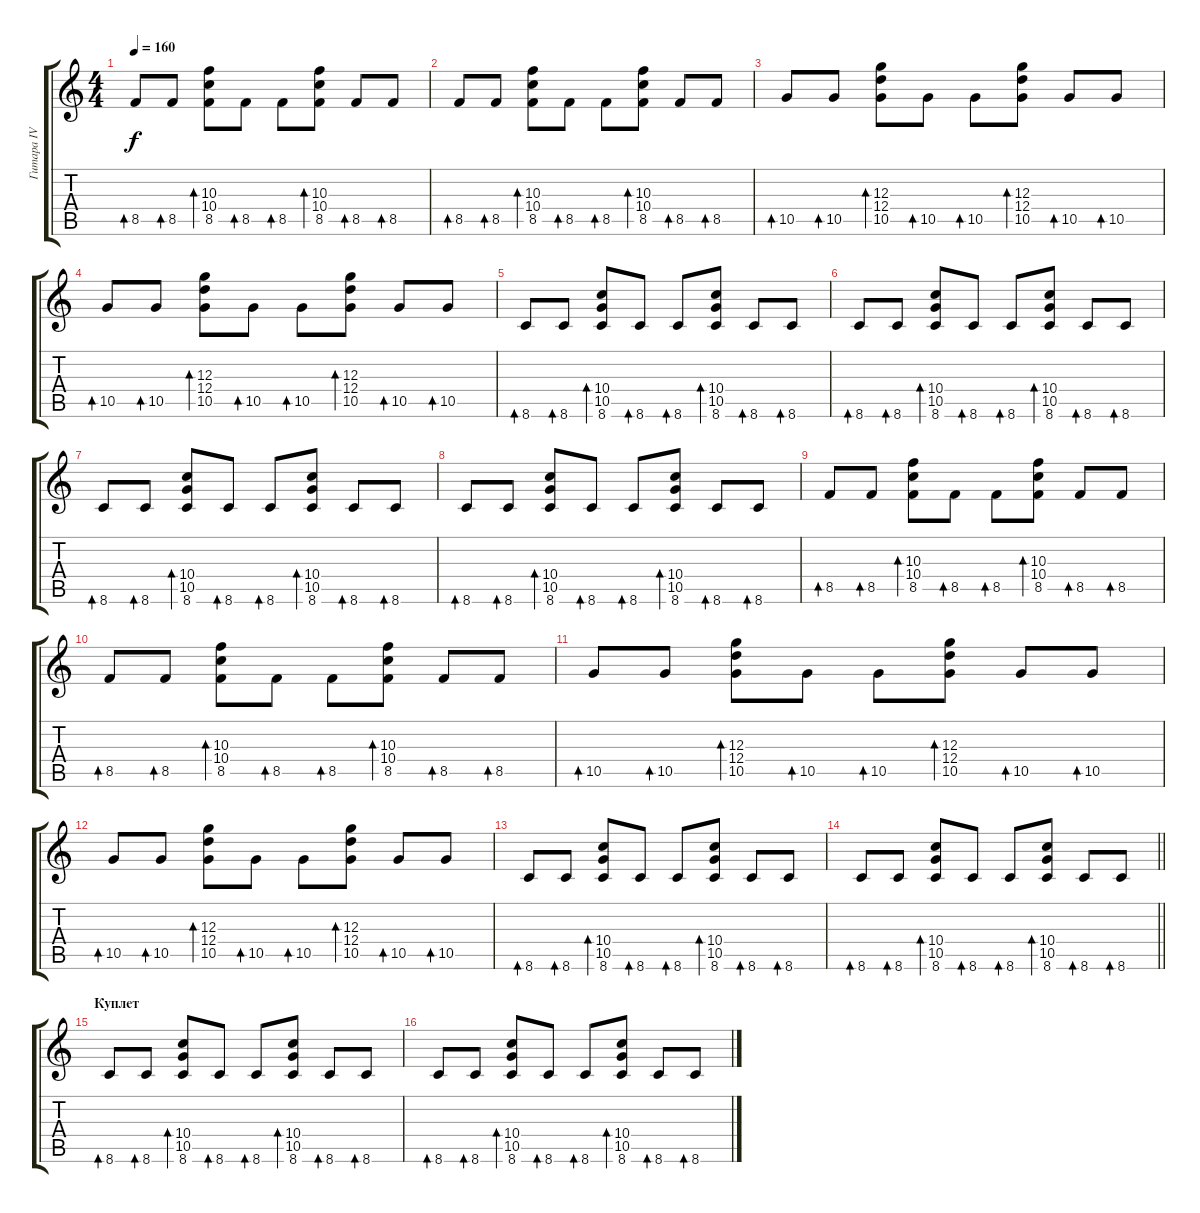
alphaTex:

\track ("Гитара IV" "Гитара IV") {instrument overdrivenguitar}
\staff {score tabs}
\tuning (E4 B3 G3 D3 A2 E2) {hide}
\ts (4 4)
\tempo 160
\clef g2
\ks c
8.5.8{bd 60 dy f} 8.5.8{bd 60} (10.3 10.4 8.5).8{bd 60} 8.5.8{bd 60} 8.5.8{bd 60} (10.3 10.4 8.5).8{bd 60} 8.5.8{bd 60} 8.5.8{bd 60} |
8.5.8{bd 60} 8.5.8{bd 60} (10.3 10.4 8.5).8{bd 60} 8.5.8{bd 60} 8.5.8{bd 60} (10.3 10.4 8.5).8{bd 60} 8.5.8{bd 60} 8.5.8{bd 60} |
10.5.8{bd 60} 10.5.8{bd 60} (12.3 12.4 10.5).8{bd 60} 10.5.8{bd 60} 10.5.8{bd 60} (12.3 12.4 10.5).8{bd 60} 10.5.8{bd 60} 10.5.8{bd 60} |
10.5.8{bd 60} 10.5.8{bd 60} (12.3 12.4 10.5).8{bd 60} 10.5.8{bd 60} 10.5.8{bd 60} (12.3 12.4 10.5).8{bd 60} 10.5.8{bd 60} 10.5.8{bd 60} |
8.6.8{bd 60} 8.6.8{bd 60} (10.4 10.5 8.6).8{bd 60} 8.6.8{bd 60} 8.6.8{bd 60} (10.4 10.5 8.6).8{bd 60} 8.6.8{bd 60} 8.6.8{bd 60} |
8.6.8{bd 60} 8.6.8{bd 60} (10.4 10.5 8.6).8{bd 60} 8.6.8{bd 60} 8.6.8{bd 60} (10.4 10.5 8.6).8{bd 60} 8.6.8{bd 60} 8.6.8{bd 60} |
8.6.8{bd 60} 8.6.8{bd 60} (10.4 10.5 8.6).8{bd 60} 8.6.8{bd 60} 8.6.8{bd 60} (10.4 10.5 8.6).8{bd 60} 8.6.8{bd 60} 8.6.8{bd 60} |
8.6.8{bd 60} 8.6.8{bd 60} (10.4 10.5 8.6).8{bd 60} 8.6.8{bd 60} 8.6.8{bd 60} (10.4 10.5 8.6).8{bd 60} 8.6.8{bd 60} 8.6.8{bd 60} |
8.5.8{bd 60} 8.5.8{bd 60} (10.3 10.4 8.5).8{bd 60} 8.5.8{bd 60} 8.5.8{bd 60} (10.3 10.4 8.5).8{bd 60} 8.5.8{bd 60} 8.5.8{bd 60} |
8.5.8{bd 60} 8.5.8{bd 60} (10.3 10.4 8.5).8{bd 60} 8.5.8{bd 60} 8.5.8{bd 60} (10.3 10.4 8.5).8{bd 60} 8.5.8{bd 60} 8.5.8{bd 60} |
10.5.8{bd 60} 10.5.8{bd 60} (12.3 12.4 10.5).8{bd 60} 10.5.8{bd 60} 10.5.8{bd 60} (12.3 12.4 10.5).8{bd 60} 10.5.8{bd 60} 10.5.8{bd 60} |
10.5.8{bd 60} 10.5.8{bd 60} (12.3 12.4 10.5).8{bd 60} 10.5.8{bd 60} 10.5.8{bd 60} (12.3 12.4 10.5).8{bd 60} 10.5.8{bd 60} 10.5.8{bd 60} |
8.6.8{bd 60} 8.6.8{bd 60} (10.4 10.5 8.6).8{bd 60} 8.6.8{bd 60} 8.6.8{bd 60} (10.4 10.5 8.6).8{bd 60} 8.6.8{bd 60} 8.6.8{bd 60} |
\barLineRight lightlight
8.6.8{bd 60} 8.6.8{bd 60} (10.4 10.5 8.6).8{bd 60} 8.6.8{bd 60} 8.6.8{bd 60} (10.4 10.5 8.6).8{bd 60} 8.6.8{bd 60} 8.6.8{bd 60} |
\section ("" "Куплет")
8.6.8{bd 60} 8.6.8{bd 60} (10.4 10.5 8.6).8{bd 60} 8.6.8{bd 60} 8.6.8{bd 60} (10.4 10.5 8.6).8{bd 60} 8.6.8{bd 60} 8.6.8{bd 60} |
8.6.8{bd 60} 8.6.8{bd 60} (10.4 10.5 8.6).8{bd 60} 8.6.8{bd 60} 8.6.8{bd 60} (10.4 10.5 8.6).8{bd 60} 8.6.8{bd 60} 8.6.8{bd 60}
